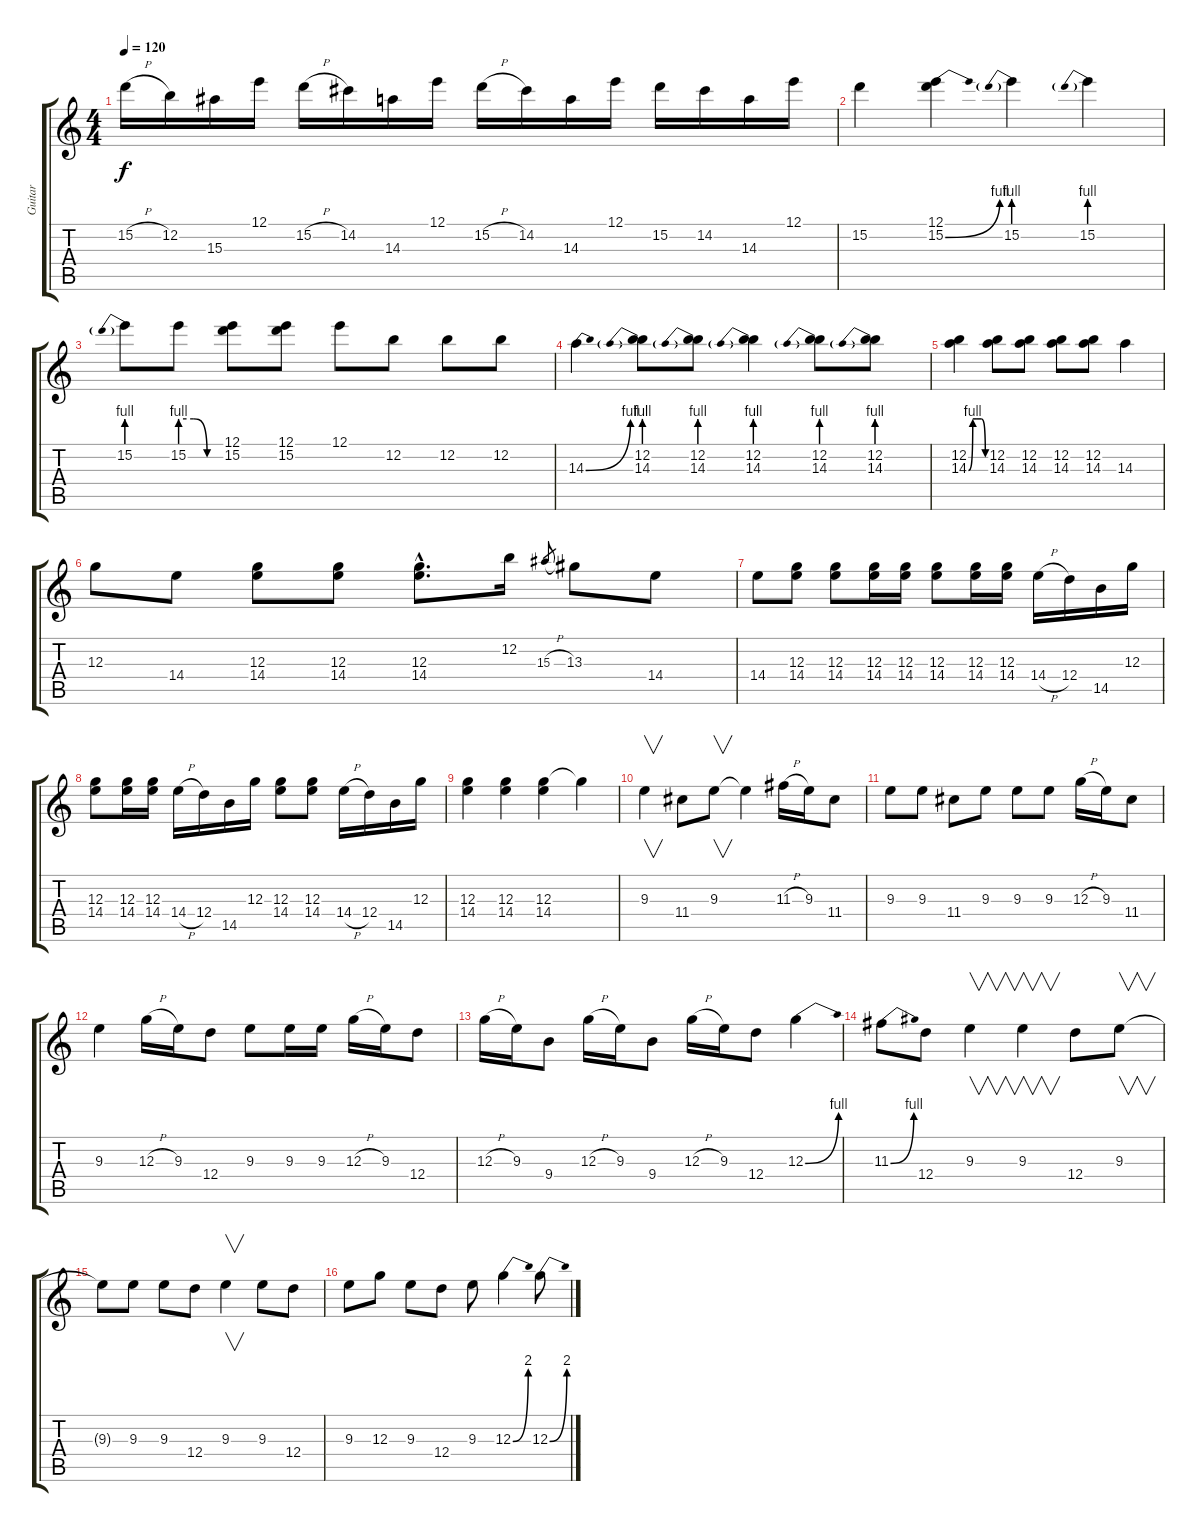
\track ("Guitar" "Guitar") {instrument overdrivenguitar}
\staff {score tabs}
\tuning (E4 B3 G3 D3 A2 E2) {hide}
\ts (4 4)
\tempo 120
\clef g2
\ks c
15.2{h}.16{dy f} 12.2.16 15.3.16 12.1.16 15.2{h}.16 14.2.16 14.3.16 12.1.16 15.2{h}.16 14.2.16 14.3.16 12.1.16 15.2.16 14.2.16 14.3.16 12.1.16 |
15.2.4 (12.1 15.2{be (bend 0 0 60 4)}).4 15.2{be (prebend 0 4 60 4)}.4 15.2{be (prebend 0 4 60 4)}.4 |
15.2{be (prebend 0 4 60 4)}.8 15.2{be (custom 0 4 20 4 40 0 60 0)}.8 (12.1 15.2).8 (12.1 15.2).8 12.1.8 12.2.8 12.2.8 12.2.8 |
14.3{be (bend 0 0 60 4)}.4 (12.2 14.3{be (prebend 0 4 60 4)}).8 (12.2 14.3{be (prebend 0 4 60 4)}).8 (12.2 14.3{be (prebend 0 4 60 4)}).4 (12.2 14.3{be (prebend 0 4 60 4)}).8 (12.2 14.3{be (prebend 0 4 60 4)}).8 |
(12.2 14.3{be (custom 0 0 15 4 30 4 45 4 60 0)}).4 (12.2 14.3).8 (12.2 14.3).8 (12.2 14.3).8 (12.2 14.3).8 14.3.4 |
12.3.8 14.4.8 (12.3 14.4).8 (12.3 14.4).8 (12.3{hac} 14.4{hac}).8{d} 12.2.16 15.3{h}.8{gr} 13.3.8 14.4.8 |
14.4.8 (12.3 14.4).8 (12.3 14.4).8 (12.3 14.4).16 (12.3 14.4).16 (12.3 14.4).8 (12.3 14.4).16 (12.3 14.4).16 14.4{h}.16 12.4.16 14.5.16 12.3.16 |
(12.3 14.4).8 (12.3 14.4).16 (12.3 14.4).16 14.4{h}.16 12.4.16 14.5.16 12.3.16 (12.3 14.4).8 (12.3 14.4).8 14.4{h}.16 12.4.16 14.5.16 12.3.16 |
(12.3 14.4).4 (12.3 14.4).4 (12.3 14.4).4 12.3{t}.4 |
9.3.4{v} 11.4.8 9.3.8{v} 9.3{t}.4 11.3{h}.16 9.3.16 11.4.8 |
9.3.8 9.3.8 11.4.8 9.3.8 9.3.8 9.3.8 12.3{h}.16 9.3.16 11.4.8 |
9.3.4 12.3{h}.16 9.3.16 12.4.8 9.3.8 9.3.16 9.3.16 12.3{h}.16 9.3.16 12.4.8 |
12.3{h}.16 9.3.16 9.4.8 12.3{h}.16 9.3.16 9.4.8 12.3{h}.16 9.3.16 12.4.8 12.3{be (bend 0 0 60 4)}.4 |
11.3{be (bend 0 0 60 4)}.8 12.4.8 9.3.4{v} 9.3.4{v} 12.4.8 9.3.8{v} |
9.3{t}.8 9.3.8 9.3.8 12.4.8 9.3.4{v} 9.3.8 12.4.8 |
9.3.8 12.3.8 9.3.8 12.4.8 9.3.8 12.3{be (bend 0 0 60 8)}.4 12.3{be (bend 0 0 60 8)}.8
